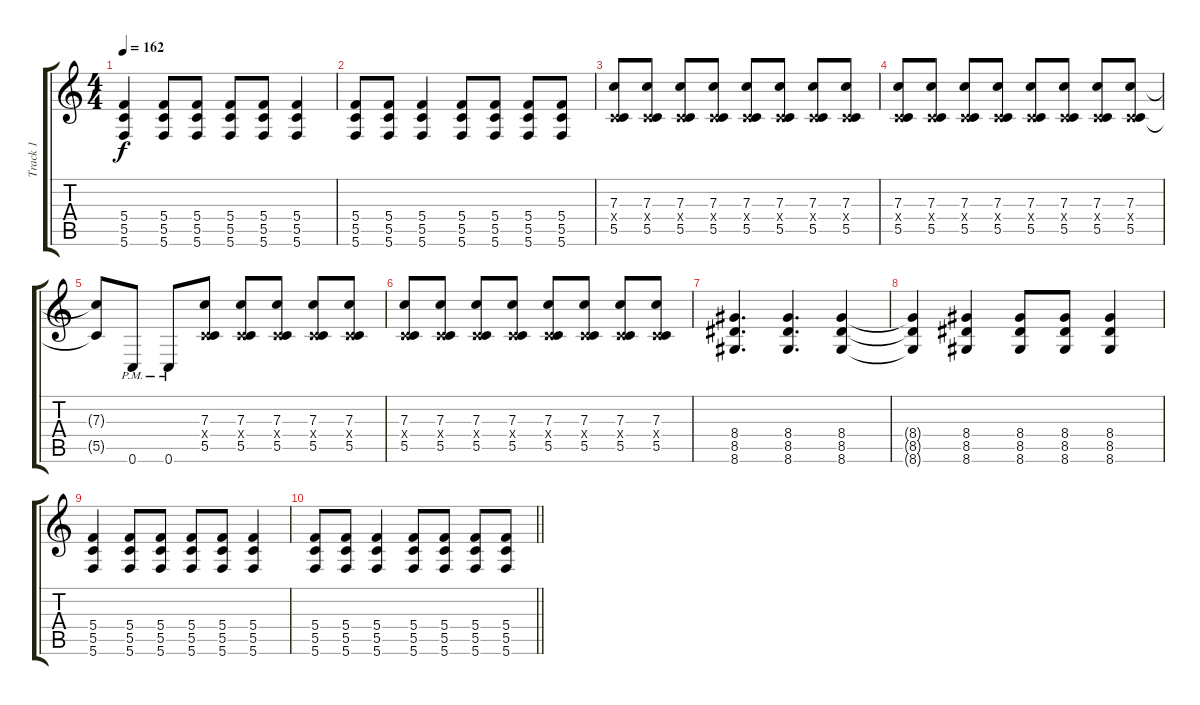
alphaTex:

\track ("Track 1" "Track 1") {instrument distortionguitar}
\staff {score tabs}
\tuning (D4 A3 F3 C3 G2 C2) {hide}
\ts (4 4)
\tempo 162
\clef g2
\ks c
(5.4 5.5 5.6).4{dy f} (5.4 5.5 5.6).8 (5.4 5.5 5.6).8 (5.4 5.5 5.6).8 (5.4 5.5 5.6).8 (5.4 5.5 5.6).4 |
(5.4 5.5 5.6).8 (5.4 5.5 5.6).8 (5.4 5.5 5.6).4 (5.4 5.5 5.6).8 (5.4 5.5 5.6).8 (5.4 5.5 5.6).8 (5.4 5.5 5.6).8 |
(7.3 0.4{x} 5.5).8 (7.3 0.4{x} 5.5).8 (7.3 0.4{x} 5.5).8 (7.3 0.4{x} 5.5).8 (7.3 0.4{x} 5.5).8 (7.3 0.4{x} 5.5).8 (7.3 0.4{x} 5.5).8 (7.3 0.4{x} 5.5).8 |
(7.3 0.4{x} 5.5).8 (7.3 0.4{x} 5.5).8 (7.3 0.4{x} 5.5).8 (7.3 0.4{x} 5.5).8 (7.3 0.4{x} 5.5).8 (7.3 0.4{x} 5.5).8 (7.3 0.4{x} 5.5).8 (7.3 0.4{x} 5.5).8 |
(7.3{t} 5.5{t}).8 0.6{pm}.8 0.6{pm}.8 (7.3 0.4{x} 5.5).8 (7.3 0.4{x} 5.5).8 (7.3 0.4{x} 5.5).8 (7.3 0.4{x} 5.5).8 (7.3 0.4{x} 5.5).8 |
(7.3 0.4{x} 5.5).8 (7.3 0.4{x} 5.5).8 (7.3 0.4{x} 5.5).8 (7.3 0.4{x} 5.5).8 (7.3 0.4{x} 5.5).8 (7.3 0.4{x} 5.5).8 (7.3 0.4{x} 5.5).8 (7.3 0.4{x} 5.5).8 |
(8.4 8.5 8.6).4{d} (8.4 8.5 8.6).4{d} (8.4 8.5 8.6).4 |
(8.4{t} 8.5{t} 8.6{t}).4 (8.4 8.5 8.6).4 (8.4 8.5 8.6).8 (8.4 8.5 8.6).8 (8.4 8.5 8.6).4 |
(5.4 5.5 5.6).4 (5.4 5.5 5.6).8 (5.4 5.5 5.6).8 (5.4 5.5 5.6).8 (5.4 5.5 5.6).8 (5.4 5.5 5.6).4 |
\barLineRight lightlight
(5.4 5.5 5.6).8 (5.4 5.5 5.6).8 (5.4 5.5 5.6).4 (5.4 5.5 5.6).8 (5.4 5.5 5.6).8 (5.4 5.5 5.6).8 (5.4 5.5 5.6).8
